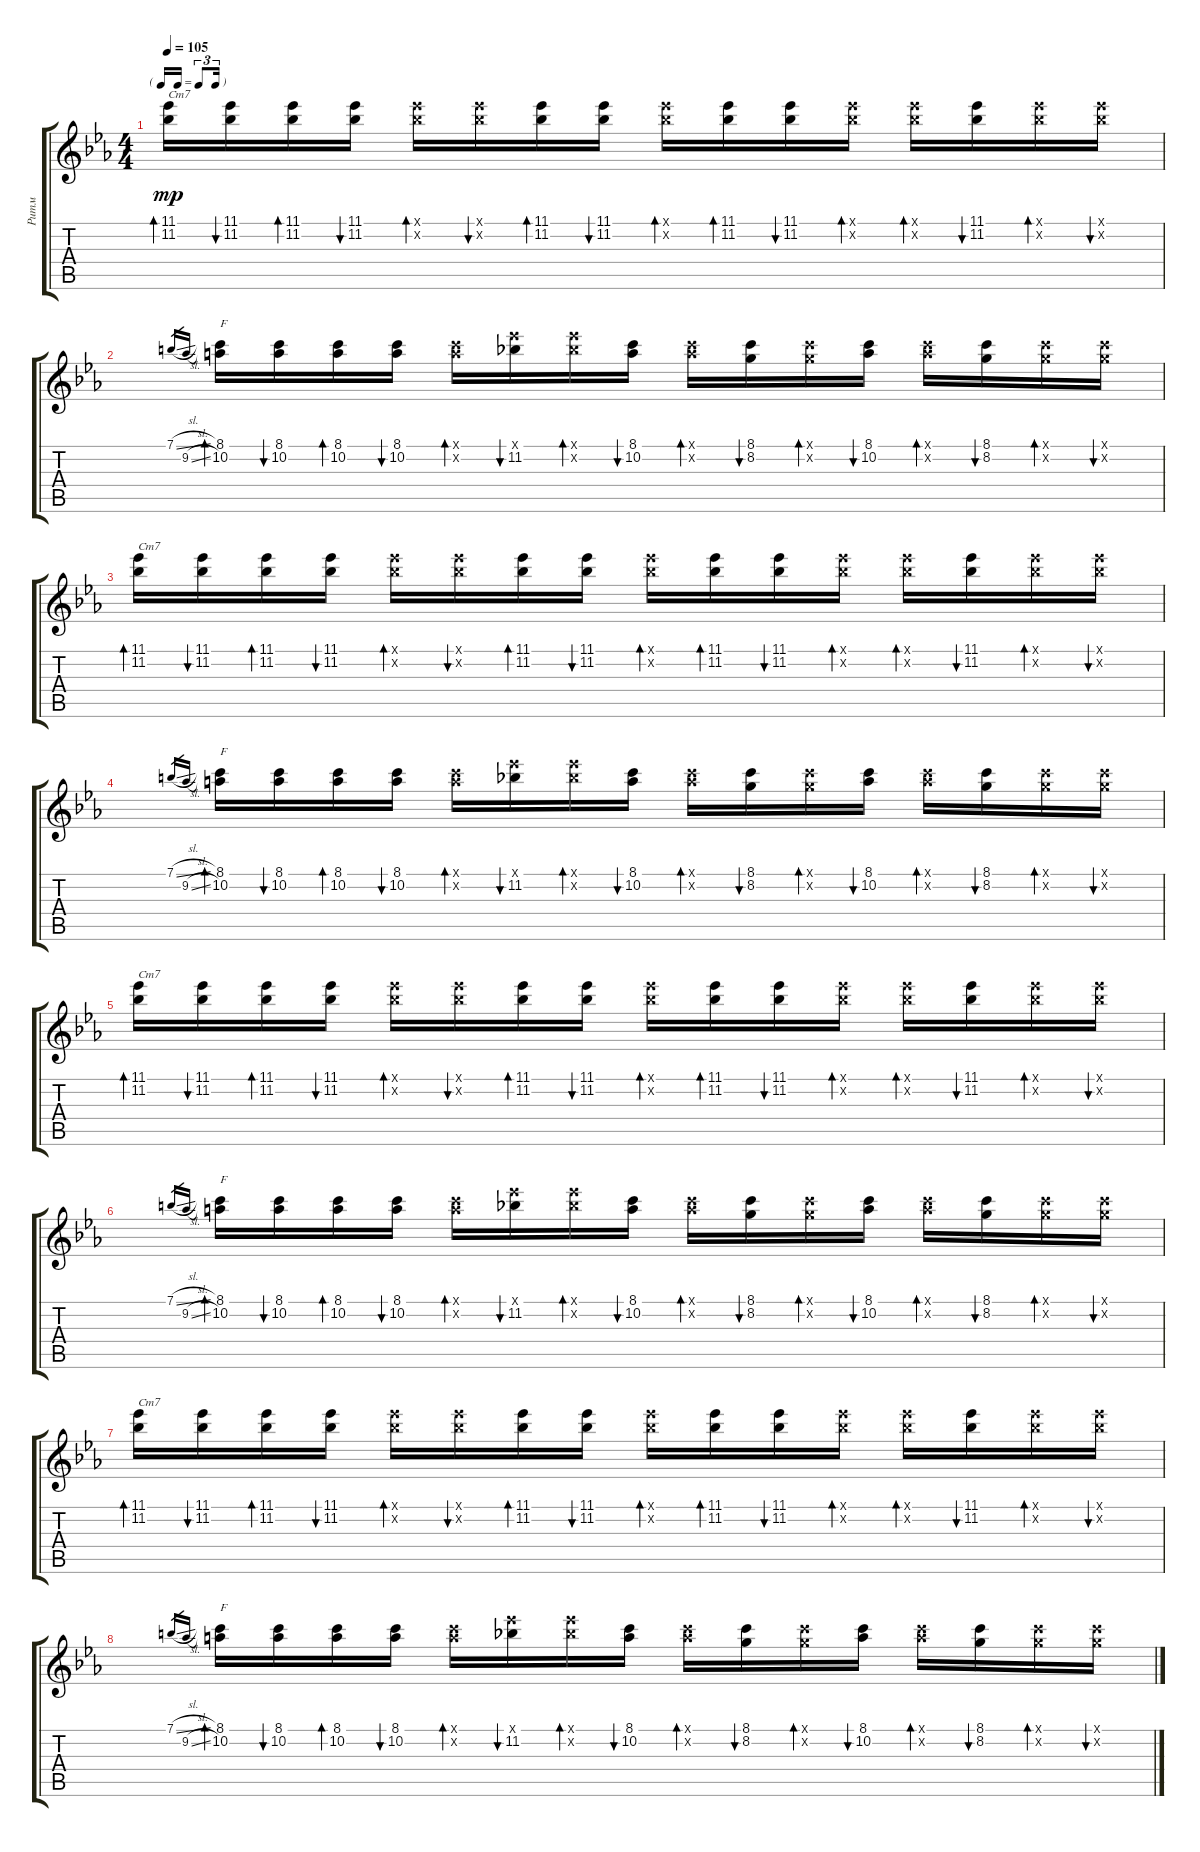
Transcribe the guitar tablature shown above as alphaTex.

\track ("Ритм" "Ритм") {instrument electricguitarjazz}
\staff {score tabs}
\tuning (E4 B3 G3 D3 A2 E2) {hide}
\ts (4 4)
\tf triplet16th
\tempo 105
\clef g2
\ks cminor
(11.1 11.2).16{bd 30 txt "Cm7" dy mp} (11.1 11.2).16{bu 30} (11.1 11.2).16{bd 30} (11.1 11.2).16{bu 30} (11.1{x} 11.2{x}).16{bd 30} (11.1{x} 11.2{x}).16{bu 30} (11.1 11.2).16{bd 30} (11.1 11.2).16{bu 30} (11.1{x} 11.2{x}).16{bd 30} (11.1 11.2).16{bd 30} (11.1 11.2).16{bu 30} (11.1{x} 11.2{x}).16{bd 30} (11.1{x} 11.2{x}).16{bd 30} (11.1 11.2).16{bu 30} (11.1{x} 11.2{x}).16{bd 30} (11.1{x} 11.2{x}).16{bu 30} |
7.1{sl}.16{gr} 9.2{sl}.16{gr} (8.1 10.2).16{bd 30 txt "F"} (8.1 10.2).16{bu 30} (8.1 10.2).16{bd 30} (8.1 10.2).16{bu 30} (8.1{x} 10.2{x}).16{bd 30} (11.1{x} 11.2).16{bu 30} (11.1{x} 11.2{x}).16{bd 30} (8.1 10.2).16{bu 30} (8.1{x} 10.2{x}).16{bd 30} (8.1 8.2).16{bu 30} (8.1{x} 8.2{x}).16{bd 30} (8.1 10.2).16{bu 30} (8.1{x} 10.2{x}).16{bd 30} (8.1 8.2).16{bu 30} (8.1{x} 8.2{x}).16{bd 30} (8.1{x} 8.2{x}).16{bu 30} |
(11.1 11.2).16{bd 30 txt "Cm7"} (11.1 11.2).16{bu 30} (11.1 11.2).16{bd 30} (11.1 11.2).16{bu 30} (11.1{x} 11.2{x}).16{bd 30} (11.1{x} 11.2{x}).16{bu 30} (11.1 11.2).16{bd 30} (11.1 11.2).16{bu 30} (11.1{x} 11.2{x}).16{bd 30} (11.1 11.2).16{bd 30} (11.1 11.2).16{bu 30} (11.1{x} 11.2{x}).16{bd 30} (11.1{x} 11.2{x}).16{bd 30} (11.1 11.2).16{bu 30} (11.1{x} 11.2{x}).16{bd 30} (11.1{x} 11.2{x}).16{bu 30} |
7.1{sl}.16{gr} 9.2{sl}.16{gr} (8.1 10.2).16{bd 30 txt "F"} (8.1 10.2).16{bu 30} (8.1 10.2).16{bd 30} (8.1 10.2).16{bu 30} (8.1{x} 10.2{x}).16{bd 30} (11.1{x} 11.2).16{bu 30} (11.1{x} 11.2{x}).16{bd 30} (8.1 10.2).16{bu 30} (8.1{x} 10.2{x}).16{bd 30} (8.1 8.2).16{bu 30} (8.1{x} 8.2{x}).16{bd 30} (8.1 10.2).16{bu 30} (8.1{x} 10.2{x}).16{bd 30} (8.1 8.2).16{bu 30} (8.1{x} 8.2{x}).16{bd 30} (8.1{x} 8.2{x}).16{bu 30} |
(11.1 11.2).16{bd 30 txt "Cm7 "} (11.1 11.2).16{bu 30} (11.1 11.2).16{bd 30} (11.1 11.2).16{bu 30} (11.1{x} 11.2{x}).16{bd 30} (11.1{x} 11.2{x}).16{bu 30} (11.1 11.2).16{bd 30} (11.1 11.2).16{bu 30} (11.1{x} 11.2{x}).16{bd 30} (11.1 11.2).16{bd 30} (11.1 11.2).16{bu 30} (11.1{x} 11.2{x}).16{bd 30} (11.1{x} 11.2{x}).16{bd 30} (11.1 11.2).16{bu 30} (11.1{x} 11.2{x}).16{bd 30} (11.1{x} 11.2{x}).16{bu 30} |
7.1{sl}.16{gr} 9.2{sl}.16{gr} (8.1 10.2).16{bd 30 txt "F"} (8.1 10.2).16{bu 30} (8.1 10.2).16{bd 30} (8.1 10.2).16{bu 30} (8.1{x} 10.2{x}).16{bd 30} (11.1{x} 11.2).16{bu 30} (11.1{x} 11.2{x}).16{bd 30} (8.1 10.2).16{bu 30} (8.1{x} 10.2{x}).16{bd 30} (8.1 8.2).16{bu 30} (8.1{x} 8.2{x}).16{bd 30} (8.1 10.2).16{bu 30} (8.1{x} 10.2{x}).16{bd 30} (8.1 8.2).16{bu 30} (8.1{x} 8.2{x}).16{bd 30} (8.1{x} 8.2{x}).16{bu 30} |
(11.1 11.2).16{bd 30 txt "Cm7"} (11.1 11.2).16{bu 30} (11.1 11.2).16{bd 30} (11.1 11.2).16{bu 30} (11.1{x} 11.2{x}).16{bd 30} (11.1{x} 11.2{x}).16{bu 30} (11.1 11.2).16{bd 30} (11.1 11.2).16{bu 30} (11.1{x} 11.2{x}).16{bd 30} (11.1 11.2).16{bd 30} (11.1 11.2).16{bu 30} (11.1{x} 11.2{x}).16{bd 30} (11.1{x} 11.2{x}).16{bd 30} (11.1 11.2).16{bu 30} (11.1{x} 11.2{x}).16{bd 30} (11.1{x} 11.2{x}).16{bu 30} |
7.1{sl}.16{gr} 9.2{sl}.16{gr} (8.1 10.2).16{bd 30 txt "F"} (8.1 10.2).16{bu 30} (8.1 10.2).16{bd 30} (8.1 10.2).16{bu 30} (8.1{x} 10.2{x}).16{bd 30} (11.1{x} 11.2).16{bu 30} (11.1{x} 11.2{x}).16{bd 30} (8.1 10.2).16{bu 30} (8.1{x} 10.2{x}).16{bd 30} (8.1 8.2).16{bu 30} (8.1{x} 8.2{x}).16{bd 30} (8.1 10.2).16{bu 30} (8.1{x} 10.2{x}).16{bd 30} (8.1 8.2).16{bu 30} (8.1{x} 8.2{x}).16{bd 30} (8.1{x} 8.2{x}).16{bu 30}
